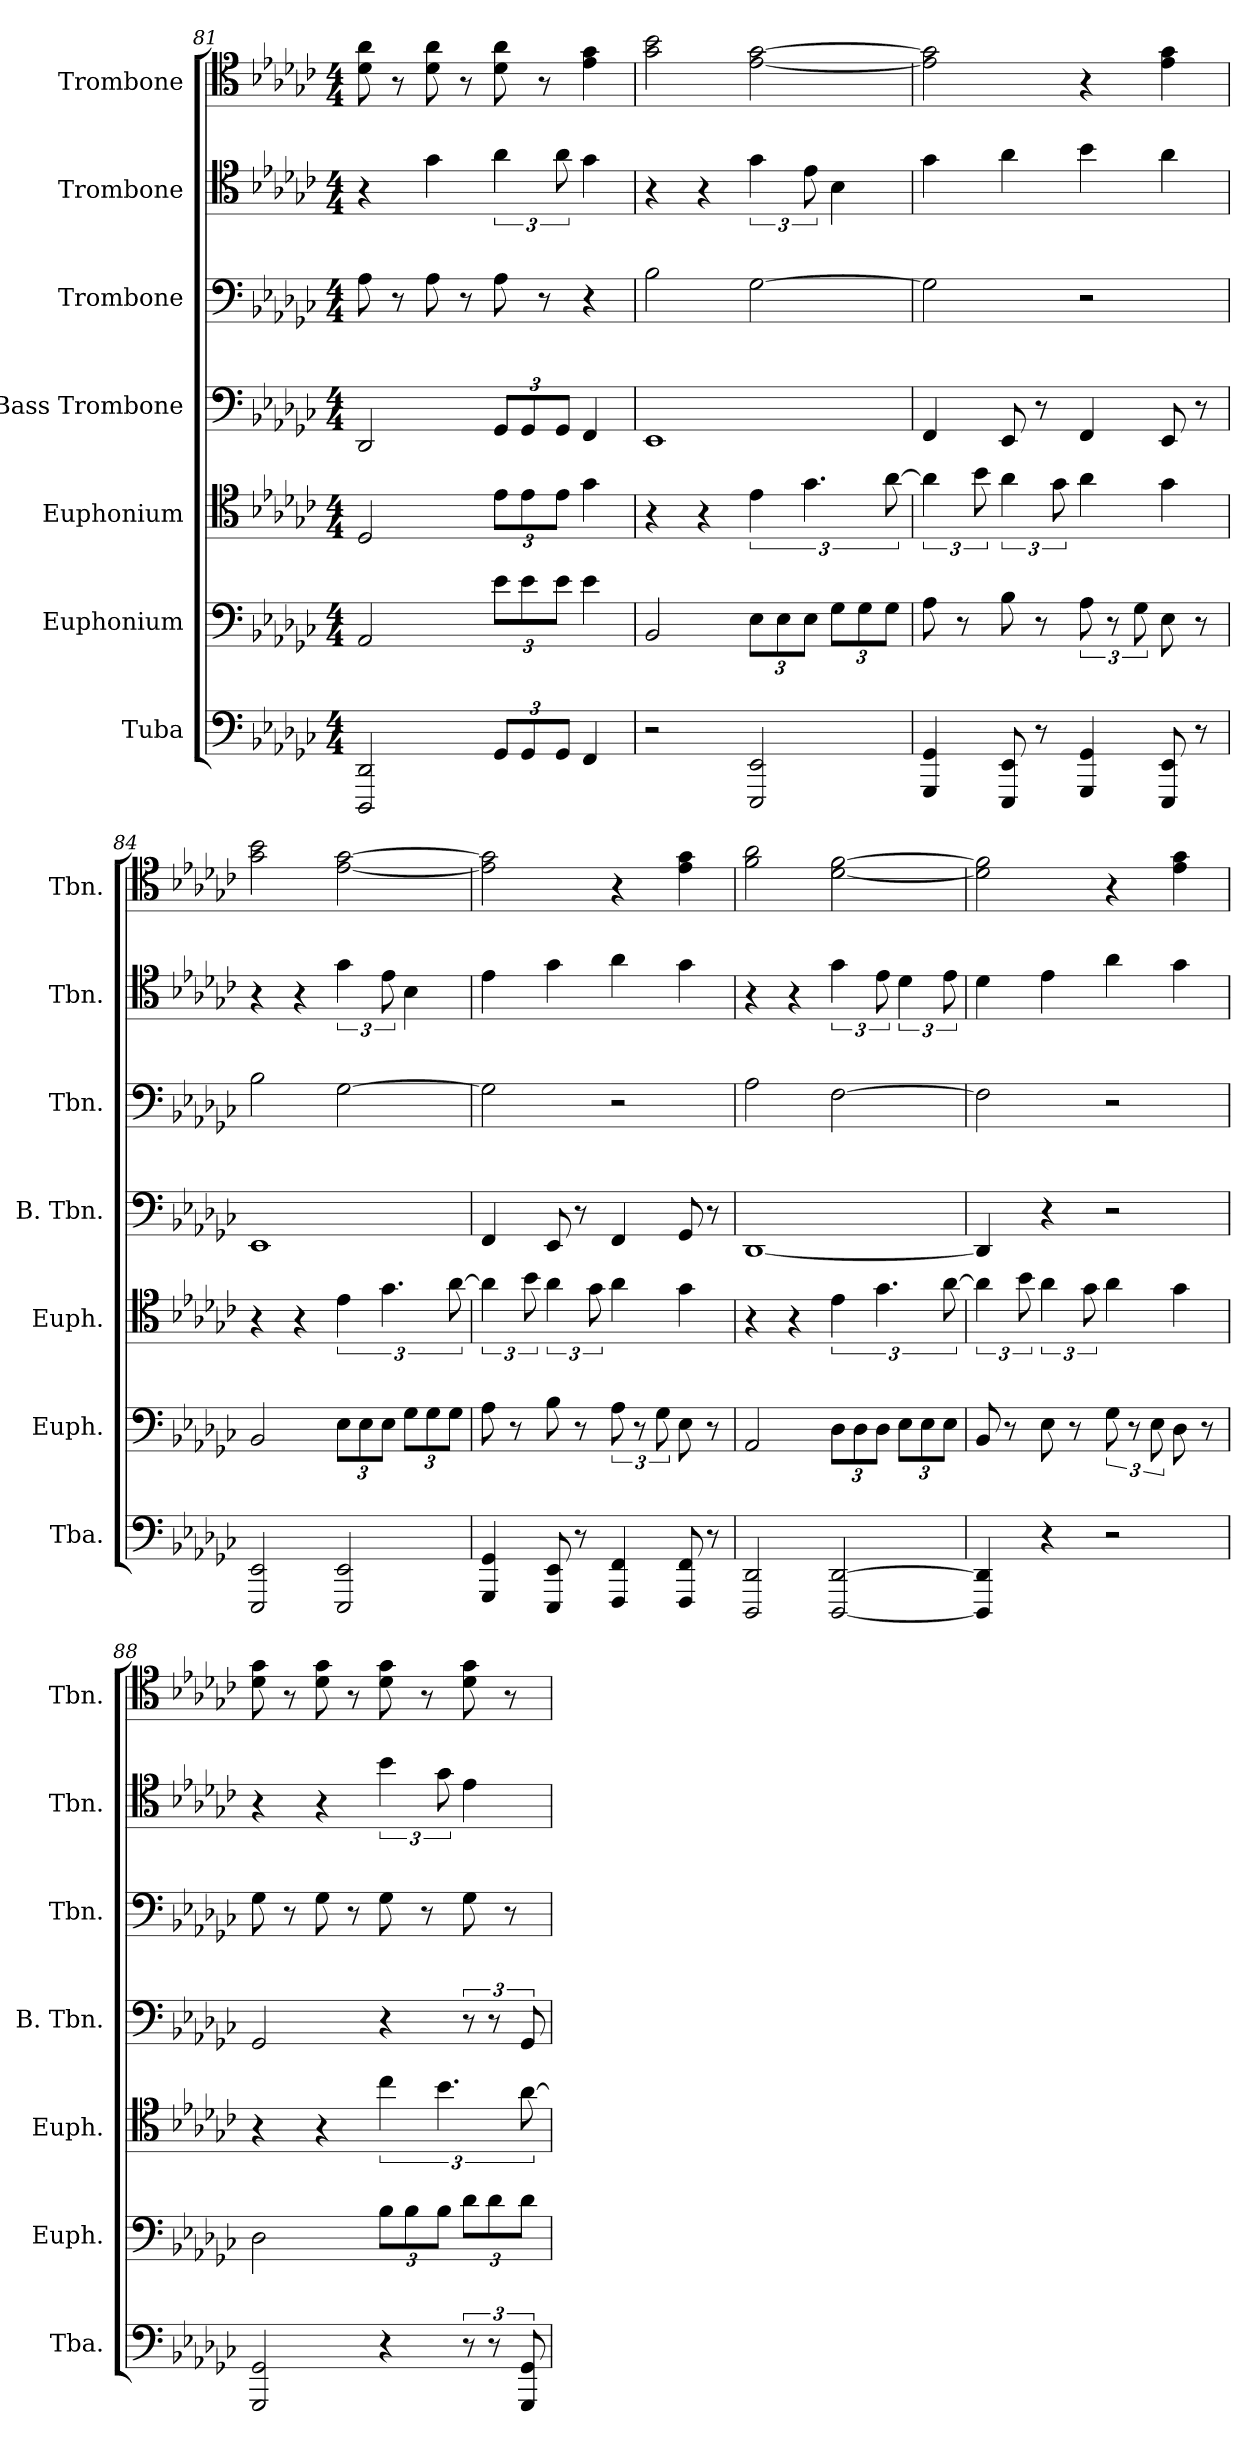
**kern	**kern	**kern	**kern	**kern	**kern	**kern
*part7	*part6	*part5	*part4	*part3	*part2	*part1
*staff7	*staff6	*staff5	*staff4	*staff3	*staff2	*staff1
*I"Tuba	*I"Euphonium	*I"Euphonium	*I"Bass Trombone	*I"Trombone	*I"Trombone	*I"Trombone
*I'Tba.	*I'Euph.	*I'Euph.	*I'B. Tbn.	*I'Tbn.	*I'Tbn.	*I'Tbn.
*clefF4	*clefF4	*clefC4	*clefF4	*clefF4	*clefC4	*clefC4
*k[b-e-a-d-g-c-]	*k[b-e-a-d-g-c-]	*k[b-e-a-d-g-c-]	*k[b-e-a-d-g-c-]	*k[b-e-a-d-g-c-]	*k[b-e-a-d-g-c-]	*k[b-e-a-d-g-c-]
*M4/4	*M4/4	*M4/4	*M4/4	*M4/4	*M4/4	*M4/4
=81	=81	=81	=81	=81	=81	=81
2DDD-/ 2DD-/	2AA-/	2D-/	2DD-/	8A-\	4r	8d-\ 8a-\
.	.	.	.	8r	.	8r
.	.	.	.	8A-\	4g-\	8d-\ 8a-\
.	.	.	.	8r	.	8r
*Xbrackettup	*Xbrackettup	*Xbrackettup	*Xbrackettup	*	*	*
12GG-/L	12e-\L	12e-\L	12GG-/L	8A-\	6a-\	8d-\ 8a-\
12GG-/	12e-\	12e-\	12GG-/	.	.	.
.	.	.	.	8r	.	8r
12GG-/J	12e-\J	12e-\J	12GG-/J	.	12a-\	.
4FF/	4e-\	4g-\	4FF/	4r	4g-\	4e-\ 4g-\
=82	=82	=82	=82	=82	=82	=82
2r	2BB-/	4r	1EE-	2B-\	4r	2g-\ 2b-\
.	.	4r	.	.	4r	.
*	*	*brackettup	*	*	*	*
2EEE-/ 2EE-/	12E-\L	6e-\	.	[2G-\	6g-\	[2e-\ [2g-\
.	12E-\	.	.	.	.	.
.	12E-\J	6.g-\	.	.	12e-\	.
.	12G-\L	.	.	.	4B-\	.
.	12G-\	.	.	.	.	.
.	12G-\J	[12a-\	.	.	.	.
!!LO:PB:g=z
=83	=83	=83	=83	=83	=83	=83
4GGG-/ 4GG-/	8A-\	6a-\]	4FF/	2G-\]	4g-\	2e-\] 2g-\]
.	8r	.	.	.	.	.
.	.	12b-\	.	.	.	.
8EEE-/ 8EE-/	8B-\	6a-\	8EE-/	.	4a-\	.
8r	8r	.	8r	.	.	.
.	.	12g-\	.	.	.	.
*	*brackettup	*	*	*	*	*
4GGG-/ 4GG-/	12A-\	4a-\	4FF/	2r	4b-\	4r
.	12r	.	.	.	.	.
.	12G-\	.	.	.	.	.
8EEE-/ 8EE-/	8E-\	4g-\	8EE-/	.	4a-\	4e-\ 4g-\
8r	8r	.	8r	.	.	.
=84	=84	=84	=84	=84	=84	=84
2EEE-/ 2EE-/	2BB-/	4r	1EE-	2B-\	4r	2g-\ 2b-\
.	.	4r	.	.	4r	.
*	*Xbrackettup	*	*	*	*	*
2EEE-/ 2EE-/	12E-\L	6e-\	.	[2G-\	6g-\	[2e-\ [2g-\
.	12E-\	.	.	.	.	.
.	12E-\J	6.g-\	.	.	12e-\	.
.	12G-\L	.	.	.	4B-\	.
.	12G-\	.	.	.	.	.
.	12G-\J	[12a-\	.	.	.	.
=85	=85	=85	=85	=85	=85	=85
4GGG-/ 4GG-/	8A-\	6a-\]	4FF/	2G-\]	4e-\	2e-\] 2g-\]
.	8r	.	.	.	.	.
.	.	12b-\	.	.	.	.
8EEE-/ 8EE-/	8B-\	6a-\	8EE-/	.	4g-\	.
8r	8r	.	8r	.	.	.
.	.	12g-\	.	.	.	.
*	*brackettup	*	*	*	*	*
4FFF/ 4FF/	12A-\	4a-\	4FF/	2r	4a-\	4r
.	12r	.	.	.	.	.
.	12G-\	.	.	.	.	.
8FFF/ 8FF/	8E-\	4g-\	8GG-/	.	4g-\	4e-\ 4g-\
8r	8r	.	8r	.	.	.
=86	=86	=86	=86	=86	=86	=86
2DDD-/ 2DD-/	2AA-/	4r	[1DD-	2A-\	4r	2f\ 2a-\
.	.	4r	.	.	4r	.
*	*Xbrackettup	*	*	*	*	*
[2DDD-/ [2DD-/	12D-\L	6e-\	.	[2F\	6g-\	[2d-\ [2f\
.	12D-\	.	.	.	.	.
.	12D-\J	6.g-\	.	.	12e-\	.
.	12E-\L	.	.	.	6d-\	.
.	12E-\	.	.	.	.	.
.	12E-\J	[12a-\	.	.	12e-\	.
!!LO:PB:g=z
=87	=87	=87	=87	=87	=87	=87
4DDD-/] 4DD-/]	8BB-/	6a-\]	4DD-/]	2F\]	4d-\	2d-\] 2f\]
.	8r	.	.	.	.	.
.	.	12b-\	.	.	.	.
4r	8E-\	6a-\	4r	.	4e-\	.
.	8r	.	.	.	.	.
.	.	12g-\	.	.	.	.
*	*brackettup	*	*	*	*	*
2r	12G-\	4a-\	2r	2r	4a-\	4r
.	12r	.	.	.	.	.
.	12E-\	.	.	.	.	.
.	8D-\	4g-\	.	.	4g-\	4e-\ 4g-\
.	8r	.	.	.	.	.
=88	=88	=88	=88	=88	=88	=88
2GGG-/ 2GG-/	2D-\	4r	2GG-/	8G-\	4r	8d-\ 8g-\
.	.	.	.	8r	.	8r
.	.	4r	.	8G-\	4r	8d-\ 8g-\
.	.	.	.	8r	.	8r
*	*Xbrackettup	*	*	*	*	*
4r	12B-\L	6cc-\	4r	8G-\	6b-\	8d-\ 8g-\
.	12B-\	.	.	.	.	.
.	.	.	.	8r	.	8r
.	12B-\J	6.b-\	.	.	12g-\	.
*brackettup	*	*	*brackettup	*	*	*
12r	12d-\L	.	12r	8G-\	4e-\	8d-\ 8g-\
12r	12d-\	.	12r	.	.	.
.	.	.	.	8r	.	8r
12GGG-/ 12GG-/	12d-\J	[12a-\	12GG-/	.	.	.
=	=	=	=	=	=	=
*-	*-	*-	*-	*-	*-	*-
